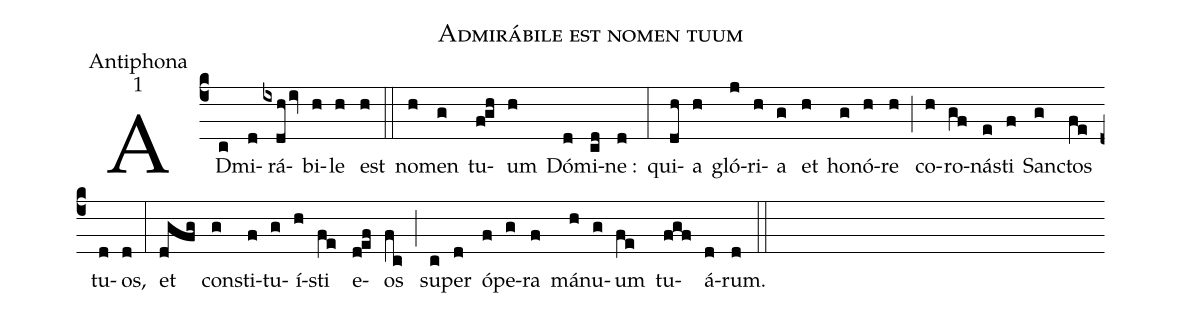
name:Admirábile est nomen tuum;
office-part:Antiphona;
mode:1;
%%
(c4) AD(c)mi(d)rá(ixdhiv)bi(h)le(h) est(h) (::) no(h)men(g) tu(f!gh)um(h) Dó(d)mi(cd)ne :(d) (:) qui(dh)a(h) gló(j)ri(h)a(g) et(h) ho(g)nó(h)re(h) (;) co(h)ro(gf)nás(e)ti(f) San(g)ctos(fe) tu(d)os,(d) (:) et(dgfg) con(g)sti(f)tu(g)í(h)sti(fe) e(d!ef)os(fc) (;) su(c)per(d) ó(f)pe(g)ra(f) má(h)nu(g)um(fe) tu(fgf)á(d)rum.(d) (::)
